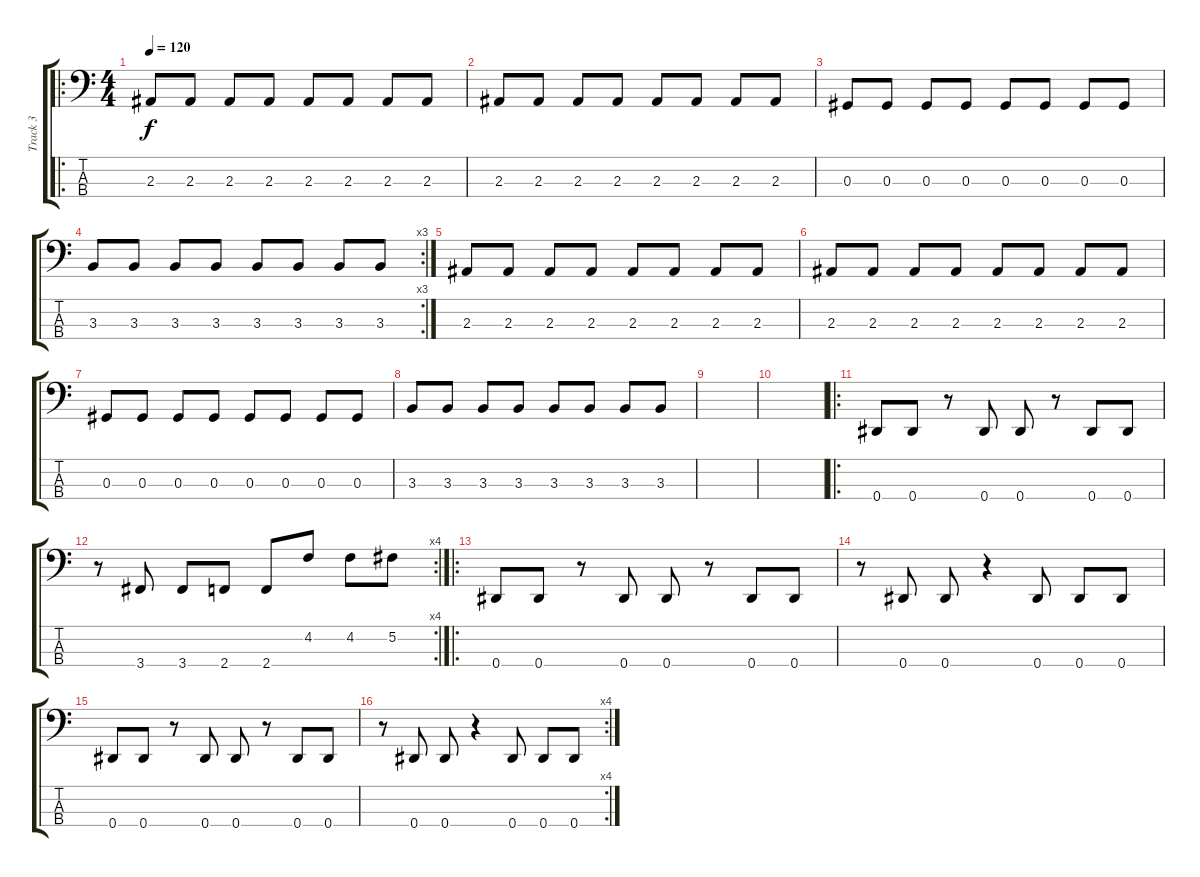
\track ("Track 3" "Track 3") {instrument electricbasspick}
\staff {score tabs}
\tuning (Gb2 Db2 Ab1 Eb1) {hide}
\ro
\ts (4 4)
\tempo 120
\clef f4
\ks c
2.3.8{dy f} 2.3.8 2.3.8 2.3.8 2.3.8 2.3.8 2.3.8 2.3.8 |
2.3.8 2.3.8 2.3.8 2.3.8 2.3.8 2.3.8 2.3.8 2.3.8 |
0.3.8 0.3.8 0.3.8 0.3.8 0.3.8 0.3.8 0.3.8 0.3.8 |
\rc 3
3.3.8 3.3.8 3.3.8 3.3.8 3.3.8 3.3.8 3.3.8 3.3.8 |
2.3.8 2.3.8 2.3.8 2.3.8 2.3.8 2.3.8 2.3.8 2.3.8 |
2.3.8 2.3.8 2.3.8 2.3.8 2.3.8 2.3.8 2.3.8 2.3.8 |
0.3.8 0.3.8 0.3.8 0.3.8 0.3.8 0.3.8 0.3.8 0.3.8 |
3.3.8 3.3.8 3.3.8 3.3.8 3.3.8 3.3.8 3.3.8 3.3.8 |
|
|
\ro
0.4.8 0.4.8 r.8 0.4.8 0.4.8 r.8 0.4.8 0.4.8 |
\rc 4
r.8 3.4.8 3.4.8 2.4.8 2.4.8 4.2.8 4.2.8 5.2.8 |
\ro
0.4.8 0.4.8 r.8 0.4.8 0.4.8 r.8 0.4.8 0.4.8 |
r.8 0.4.8 0.4.8 r.4 0.4.8 0.4.8 0.4.8 |
0.4.8 0.4.8 r.8 0.4.8 0.4.8 r.8 0.4.8 0.4.8 |
\rc 4
r.8 0.4.8 0.4.8 r.4 0.4.8 0.4.8 0.4.8
